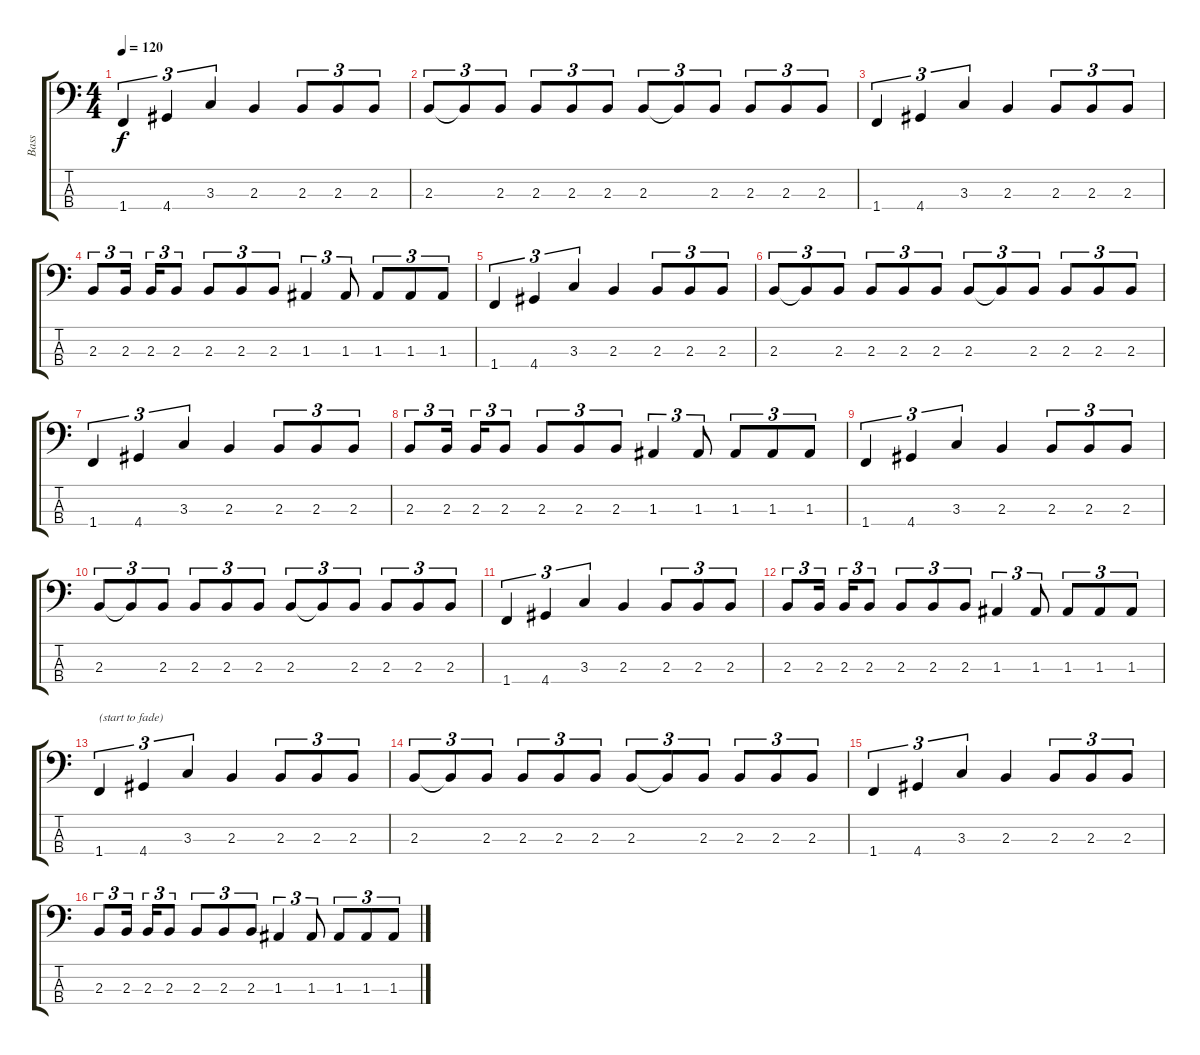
\track ("Bass" "Bass") {instrument electricbassfinger}
\staff {score tabs}
\tuning (G2 D2 A1 E1) {hide}
\ts (4 4)
\tempo 120
\clef f4
\ks c
1.4.4{tu (3 2) dy f} 4.4.4{tu (3 2)} 3.3.4{tu (3 2)} 2.3.4 2.3.8{tu (3 2)} 2.3.8{tu (3 2)} 2.3.8{tu (3 2)} |
2.3.8{tu (3 2)} 2.3{t}.8{tu (3 2)} 2.3.8{tu (3 2)} 2.3.8{tu (3 2)} 2.3.8{tu (3 2)} 2.3.8{tu (3 2)} 2.3.8{tu (3 2)} 2.3{t}.8{tu (3 2)} 2.3.8{tu (3 2)} 2.3.8{tu (3 2)} 2.3.8{tu (3 2)} 2.3.8{tu (3 2)} |
1.4.4{tu (3 2)} 4.4.4{tu (3 2)} 3.3.4{tu (3 2)} 2.3.4 2.3.8{tu (3 2)} 2.3.8{tu (3 2)} 2.3.8{tu (3 2)} |
2.3.8{tu (3 2)} 2.3.16{tu (3 2)} 2.3.16{tu (3 2)} 2.3.8{tu (3 2)} 2.3.8{tu (3 2)} 2.3.8{tu (3 2)} 2.3.8{tu (3 2)} 1.3.4{tu (3 2)} 1.3.8{tu (3 2)} 1.3.8{tu (3 2)} 1.3.8{tu (3 2)} 1.3.8{tu (3 2)} |
1.4.4{tu (3 2)} 4.4.4{tu (3 2)} 3.3.4{tu (3 2)} 2.3.4 2.3.8{tu (3 2)} 2.3.8{tu (3 2)} 2.3.8{tu (3 2)} |
2.3.8{tu (3 2)} 2.3{t}.8{tu (3 2)} 2.3.8{tu (3 2)} 2.3.8{tu (3 2)} 2.3.8{tu (3 2)} 2.3.8{tu (3 2)} 2.3.8{tu (3 2)} 2.3{t}.8{tu (3 2)} 2.3.8{tu (3 2)} 2.3.8{tu (3 2)} 2.3.8{tu (3 2)} 2.3.8{tu (3 2)} |
1.4.4{tu (3 2)} 4.4.4{tu (3 2)} 3.3.4{tu (3 2)} 2.3.4 2.3.8{tu (3 2)} 2.3.8{tu (3 2)} 2.3.8{tu (3 2)} |
2.3.8{tu (3 2)} 2.3.16{tu (3 2)} 2.3.16{tu (3 2)} 2.3.8{tu (3 2)} 2.3.8{tu (3 2)} 2.3.8{tu (3 2)} 2.3.8{tu (3 2)} 1.3.4{tu (3 2)} 1.3.8{tu (3 2)} 1.3.8{tu (3 2)} 1.3.8{tu (3 2)} 1.3.8{tu (3 2)} |
1.4.4{tu (3 2)} 4.4.4{tu (3 2)} 3.3.4{tu (3 2)} 2.3.4 2.3.8{tu (3 2)} 2.3.8{tu (3 2)} 2.3.8{tu (3 2)} |
2.3.8{tu (3 2)} 2.3{t}.8{tu (3 2)} 2.3.8{tu (3 2)} 2.3.8{tu (3 2)} 2.3.8{tu (3 2)} 2.3.8{tu (3 2)} 2.3.8{tu (3 2)} 2.3{t}.8{tu (3 2)} 2.3.8{tu (3 2)} 2.3.8{tu (3 2)} 2.3.8{tu (3 2)} 2.3.8{tu (3 2)} |
1.4.4{tu (3 2)} 4.4.4{tu (3 2)} 3.3.4{tu (3 2)} 2.3.4 2.3.8{tu (3 2)} 2.3.8{tu (3 2)} 2.3.8{tu (3 2)} |
2.3.8{tu (3 2)} 2.3.16{tu (3 2)} 2.3.16{tu (3 2)} 2.3.8{tu (3 2)} 2.3.8{tu (3 2)} 2.3.8{tu (3 2)} 2.3.8{tu (3 2)} 1.3.4{tu (3 2)} 1.3.8{tu (3 2)} 1.3.8{tu (3 2)} 1.3.8{tu (3 2)} 1.3.8{tu (3 2)} |
1.4.4{tu (3 2) txt "(start to fade)"} 4.4.4{tu (3 2)} 3.3.4{tu (3 2)} 2.3.4 2.3.8{tu (3 2)} 2.3.8{tu (3 2)} 2.3.8{tu (3 2)} |
2.3.8{tu (3 2)} 2.3{t}.8{tu (3 2)} 2.3.8{tu (3 2)} 2.3.8{tu (3 2)} 2.3.8{tu (3 2)} 2.3.8{tu (3 2)} 2.3.8{tu (3 2)} 2.3{t}.8{tu (3 2)} 2.3.8{tu (3 2)} 2.3.8{tu (3 2)} 2.3.8{tu (3 2)} 2.3.8{tu (3 2)} |
1.4.4{tu (3 2)} 4.4.4{tu (3 2)} 3.3.4{tu (3 2)} 2.3.4 2.3.8{tu (3 2)} 2.3.8{tu (3 2)} 2.3.8{tu (3 2)} |
2.3.8{tu (3 2)} 2.3.16{tu (3 2)} 2.3.16{tu (3 2)} 2.3.8{tu (3 2)} 2.3.8{tu (3 2)} 2.3.8{tu (3 2)} 2.3.8{tu (3 2)} 1.3.4{tu (3 2)} 1.3.8{tu (3 2)} 1.3.8{tu (3 2)} 1.3.8{tu (3 2)} 1.3.8{tu (3 2)}
